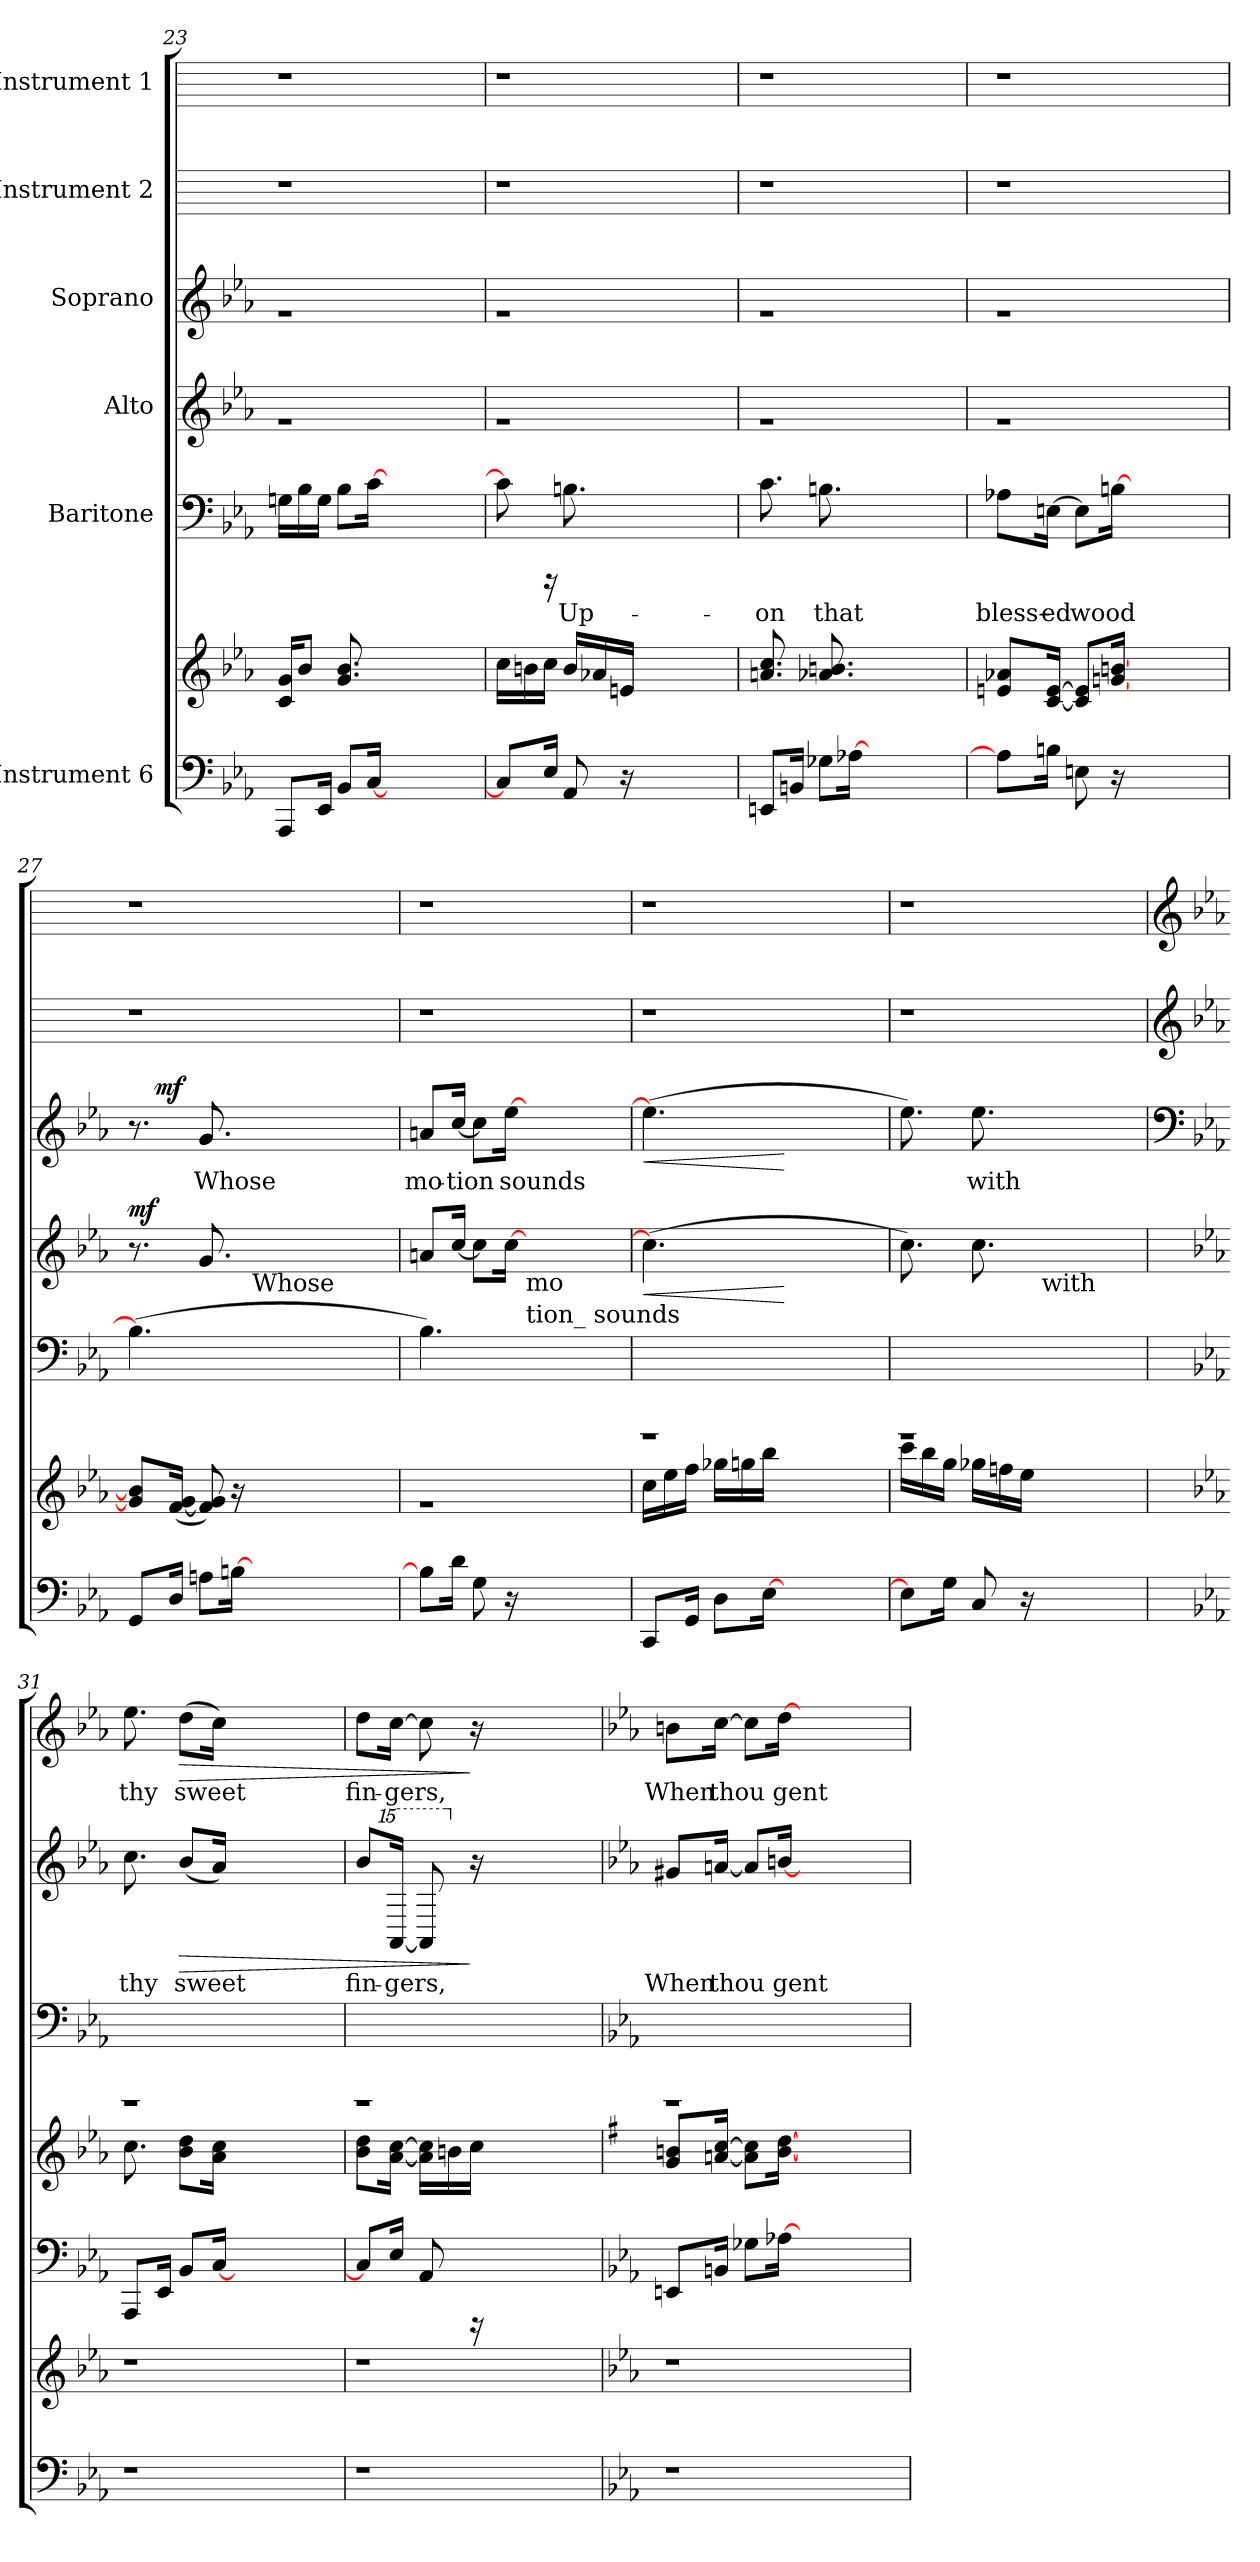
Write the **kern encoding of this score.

**kern	**kern	**kern	**text	**kern	**dynam	**kern	**text	**dynam	**kern	**text	**dynam	**kern	**text	**dynam
*part6	*part6	*part5	*part5	*part4	*part4	*part3	*part3	*part3	*part2	*part2	*part2	*part1	*part1	*part1
*staff7	*staff6	*staff5	*staff5	*staff4	*staff4	*staff3	*staff3	*staff3	*staff2	*staff2	*staff2	*staff1	*staff1	*staff1
*I"Instrument 6	*	*I"Baritone	*	*I"Alto	*	*I"Soprano	*	*	*I"Instrument 2	*	*	*I"Instrument 1	*	*
*clefF4	*clefG2	*clefF4	*	*clefG2	*	*clefG2	*	*	*	*	*	*	*	*
*ITrd2c3	*ITrd2c3	*ITrd2c3	*	*ITrd2c3	*	*	*	*	*	*	*	*	*	*
*k[]	*k[]	*k[]	*	*k[]	*	*k[b-e-a-]	*	*	*	*	*	*	*	*
*C:	*C:	*C:	*	*C:	*	*E-:	*	*	*	*	*	*	*	*
=23	=23	=23	=23	=23	=23	=23	=23	=23	=23	=23	=23	=23	=23	=23
!	!	!	!	!LO:N:vis=1	!	!LO:N:vis=1	!	!	!	!	!	!	!	!
8FFF/L	16A/ 16e/L	16En\L	.	1ra	.	1ra	.	.	1r	.	.	1r	.	.
.	8g/J	16G\	.	.	.	.	.	.	.	.	.	.	.	.
16CC/J	.	16E\J	.	.	.	.	.	.	.	.	.	.	.	.
8GG/L	8.e/ 8.g/	8G\L	.	.	.	.	.	.	.	.	.	.	.	.
[>16AA/J	.	[<16A\J	.	.	.	.	.	.	.	.	.	.	.	.
2ryy	2ryy	2ryy	.	.	.	.	.	.	.	.	.	.	.	.
8ryy	8ryy	8ryy	.	.	.	.	.	.	.	.	.	.	.	.
!!LO:LB:g=z
=24	=24	=24	=24	=24	=24	=24	=24	=24	=24	=24	=24	=24	=24	=24
!	!	!	!	!LO:N:vis=1	!	!LO:N:vis=1	!	!	!	!	!	!	!	!
8AA/L]	16a\L	8A\]	.	1ra	.	1ra	.	.	1r	.	.	1r	.	.
.	16g#X\	.	.	.	.	.	.	.	.	.	.	.	.	.
16C/J	16a\J	16rEEE	.	.	.	.	.	.	.	.	.	.	.	.
!	!	!	!LO:LY:b:cj	!	!	!	!	!	!	!	!	!	!	!
8FF/	16g#/L	8.G#X\	Up-	.	.	.	.	.	.	.	.	.	.	.
.	16fn/	.	.	.	.	.	.	.	.	.	.	.	.	.
16rC	16c#X/J	.	.	.	.	.	.	.	.	.	.	.	.	.
2ryy	2ryy	2ryy	.	.	.	.	.	.	.	.	.	.	.	.
8ryy	8ryy	8ryy	.	.	.	.	.	.	.	.	.	.	.	.
=25	=25	=25	=25	=25	=25	=25	=25	=25	=25	=25	=25	=25	=25	=25
!	!	!	!LO:LY:b:cj	!LO:N:vis=1	!	!LO:N:vis=1	!	!	!	!	!	!	!	!
8CC#X/L	8.f#X/ 8.a/	8.A\	-on	1ra	.	1ra	.	.	1r	.	.	1r	.	.
16GG#X/J	.	.	.	.	.	.	.	.	.	.	.	.	.	.
!	!	!	!LO:LY:b:cj	!	!	!	!	!	!	!	!	!	!	!
8E-X\L	8.fn/ 8.g#X/	8.G#X\	that	.	.	.	.	.	.	.	.	.	.	.
[<16Fn\J	.	.	.	.	.	.	.	.	.	.	.	.	.	.
2ryy	2ryy	2ryy	.	.	.	.	.	.	.	.	.	.	.	.
8ryy	8ryy	8ryy	.	.	.	.	.	.	.	.	.	.	.	.
=26	=26	=26	=26	=26	=26	=26	=26	=26	=26	=26	=26	=26	=26	=26
!	!	!	!LO:LY:b:cj	!LO:N:vis=1	!	!LO:N:vis=1	!	!	!	!	!	!	!	!
8F\L]	8c#X/ 8fn/L	8Fn\L	bless–	1ra	.	1ra	.	.	1r	.	.	1r	.	.
!	!	!	!LO:LY:b:cj	!	!	!	!	!	!	!	!	!	!	!
16G#X\J	[<16A/ [>16c#/J	[>16C#X\J	ed	.	.	.	.	.	.	.	.	.	.	.
!	!	!	!LO:LY:b	!	!	!	!	!	!	!	!	!	!	!
8C#X\	8A/] 8c#/]L	8C#\L]	wood	.	.	.	.	.	.	.	.	.	.	.
16rC	[<16g#X/ [>16en/J	[<16G#X\J	.	.	.	.	.	.	.	.	.	.	.	.
2ryy	2ryy	2ryy	.	.	.	.	.	.	.	.	.	.	.	.
8ryy	8ryy	8ryy	.	.	.	.	.	.	.	.	.	.	.	.
=27	=27	=27	=27	=27	=27	=27	=27	=27	=27	=27	=27	=27	=27	=27
!	!	!	!	!	!LO:DY:a	!	!	!	!	!	!	!	!	!
*	*	*	*	*	*	*^	*	*	*	*	*	*	*	*
8EE/L	8e/] 8g#/]L	(<4.G#\]	.	8.r	mf	8.r	16.ryy	.	.	1r	.	.	1r	.	.
!	!	!	!	!	!	!	!	!	!LO:DY:a	!	!	!	!	!	!
.	.	.	.	.	.	.	2ryy	.	mf	.	.	.	.	.	.
16BB/J	(<[<16d/ 16e/J	.	.	.	.	.	.	.	.	.	.	.	.	.	.
!	!	!	!	!	!	!	!	!LO:LY:b:cj	!	!	!	!	!	!	!
8F#X\L	8d/] 8e/)	.	.	8.e/	.	8.g/	.	Whose	.	.	.	.	.	.	.
[<16G#X\J	16ra	.	.	.	.	.	.	.	.	.	.	.	.	.	.
!	!	!	!	!LO:TX:b:t=Whose	!	!	!	!	!	!	!	!	!	!	!
2ryy	2ryy	2ryy	.	2ryy	.	2ryy	.	.	.	.	.	.	.	.	.
.	.	.	.	.	.	.	4ryy	.	.	.	.	.	.	.	.
.	.	.	.	.	.	.	8ryy	.	.	.	.	.	.	.	.
8ryy	8ryy	8ryy	.	8ryy	.	8ryy	.	.	.	.	.	.	.	.	.
.	.	.	.	.	.	.	32ryy	.	.	.	.	.	.	.	.
=28	=28	=28	=28	=28	=28	=28	=28	=28	=28	=28	=28	=28	=28	=28	=28
!	!LO:N:vis=1	!	!	!	!	!	!	!LO:LY:b:cj	!	!	!	!	!	!	!
*	*	*	*	*	*	*v	*v	*	*	*	*	*	*	*	*
8G#\L]	4.ra	4.G\)	.	8f#X/L	.	8an/L	mo-	.	1r	.	.	1r	.	.
!	!	!	!	!	!	!	!LO:LY:b	!	!	!	!	!	!	!
16B\J	.	.	.	[<16a/J	.	[<16cc/J	-tion	.	.	.	.	.	.	.
8E\	.	.	.	8a\L]	.	8cc\L]	.	.	.	.	.	.	.	.
!	!	!	!	!	!	!	!LO:LY:b:cj	!	!	!	!	!	!	!
16rC	.	.	.	[<16a\J	.	[<16ee-\J	sounds	.	.	.	.	.	.	.
!	!	!	!	!LO:TX:b:t=mo	!	!	!	!	!	!	!	!	!	!
!	!	!	!	!LO:TX:b:t=tion_ sounds	!	!	!	!	!	!	!	!	!	!
2ryy	2ryy	2ryy	.	2ryy	.	2ryy	.	.	.	.	.	.	.	.
8ryy	8ryy	8ryy	.	8ryy	.	8ryy	.	.	.	.	.	.	.	.
=29	=29	=29	=29	=29	=29	=29	=29	=29	=29	=29	=29	=29	=29	=29
!	!	!LO:N:vis=1	!	!	!LO:HP:b	!	!	!LO:HP:b	!	!	!	!	!	!
8AAA/L	16a\L	1rEEE	.	(<4.a\]	<	(<4.ee-\]	.	<	1r	.	.	1r	.	.
.	16cc\	.	.	.	.	.	.	.	.	.	.	.	.	.
16EE/J	16dd\J	.	.	.	.	.	.	.	.	.	.	.	.	.
8BB\L	16ee-X\L	.	.	.	.	.	.	.	.	.	.	.	.	.
.	16ee\	.	.	.	.	.	.	.	.	.	.	.	.	.
[<16C\J	16gg\J	.	.	.	.	.	.	.	.	.	.	.	.	.
2ryy	2ryy	.	.	2ryy	[	2ryy	.	[	.	.	.	.	.	.
8ryy	8ryy	.	.	8ryy	.	8ryy	.	.	.	.	.	.	.	.
=30	=30	=30	=30	=30	=30	=30	=30	=30	=30	=30	=30	=30	=30	=30
!	!	!LO:N:vis=1	!	!	!	!	!	!	!	!	!	!	!	!
8C\L]	16aa\L	1rEEE	.	8.a\)	.	8.ee-\)	.	.	1r	.	.	1r	.	.
.	16gg\	.	.	.	.	.	.	.	.	.	.	.	.	.
16E\J	16ee\J	.	.	.	.	.	.	.	.	.	.	.	.	.
!	!	!	!	!	!	!	!LO:LY:b:cj	!	!	!	!	!	!	!
8AA/	16ee-X\L	.	.	8.a\	.	8.ee-\	with	.	.	.	.	.	.	.
.	16ddn\	.	.	.	.	.	.	.	.	.	.	.	.	.
16rC	16cc\J	.	.	.	.	.	.	.	.	.	.	.	.	.
!	!	!	!	!LO:TX:b:t=with	!	!	!	!	!	!	!	!	!	!
2ryy	2ryy	.	.	2ryy	.	2ryy	.	.	.	.	.	.	.	.
8ryy	8ryy	.	.	8ryy	.	8ryy	.	.	.	.	.	.	.	.
!!LO:PB:g=z
=31	=31	=31	=31	=31	=31	=31	=31	=31	=31	=31	=31	=31	=31	=31
*	*	*	*	*	*	*clefF4	*	*	*clefG2	*	*	*clefG2	*	*
*	*	*	*	*	*	*	*	*	*k[b-e-a-]	*	*	*k[b-e-a-]	*	*
*	*	*	*	*	*	*	*	*	*E-:	*	*	*E-:	*	*
!	!	!	!	!	!	!LO:N:vis=1	!	!	!	!LO:LY:b:cj	!	!	!LO:LY:b:cj	!
1r	1r	8FFF/L	.	8.a\	.	1rEEE	.	.	8.cc\	thy	.	8.ee-\	thy	.
.	.	16CC/J	.	.	.	.	.	.	.	.	.	.	.	.
!	!	!	!	!	!	!	!	!	!	!LO:LY:b	!LO:HP:b	!	!LO:LY:b	!LO:HP:b
.	.	8GG/L	.	8b\ 8g\L	.	.	.	.	(>8b-/L	sweet	>	(>8dd\L	sweet	>
.	.	[>16AA/J	.	16a\ 16f\J	.	.	.	.	16a-/J)	.	.	16cc\J)	.	.
.	.	2ryy	.	2ryy	.	.	.	.	2ryy	.	.	2ryy	.	.
.	.	8ryy	.	8ryy	.	.	.	.	8ryy	.	.	8ryy	.	.
=32	=32	=32	=32	=32	=32	=32	=32	=32	=32	=32	=32	=32	=32	=32
!	!	!	!	!	!	!LO:N:vis=1	!	!	!	!LO:LY:b:rj	!	!	!LO:LY:b:rj	!
1r	1r	8AA/L]	.	8b\ 8g\L	.	1rEEE	.	.	8b-/L	fin-	.	8dd\L	fin-	.
*	*	*	*	*	*	*	*	*	*15ma	*	*	*	*	*
!	!	!	!	!	!	!	!	!	!	!LO:LY:b:cj	!	!	!LO:LY:b:rj	!
.	.	16C/J	.	[>16a\ [<16f\J	.	.	.	.	[<16a-/J	-gers,	.	[>16cc\J	-gers,	.
.	.	8FF/	.	16a\] 16f\]L	.	.	.	.	8a-/]	.	.	8cc\]	.	.
.	.	.	.	16g#X\	.	.	.	.	.	.	.	.	.	.
*	*	*	*	*	*	*	*	*	*X15ma	*	*	*	*	*
.	.	16rEEE	.	16a\J	.	.	.	.	16ra	.	]	16ra	.	]
.	.	2ryy	.	2ryy	.	.	.	.	2ryy	.	.	2ryy	.	.
.	.	8ryy	.	8ryy	.	.	.	.	8ryy	.	.	8ryy	.	.
=33	=33	=33	=33	=33	=33	=33	=33	=33	=33	=33	=33	=33	=33	=33
*	*	*	*	*k[f#c#g#d#]	*	*	*	*	*	*	*	*	*	*
*	*	*	*	*E:	*	*	*	*	*	*	*	*	*	*
!	!	!	!	!	!	!LO:N:vis=1	!	!	!	!LO:LY:b:cj	!	!	!LO:LY:b:cj	!
1r	1r	8CC#X/L	.	8g#X/ 8e/L	.	1rEEE	.	.	8g#X/L	When	.	8bn\L	When	.
!	!	!	!	!	!	!	!	!	!	!LO:LY:b	!	!	!LO:LY:b	!
.	.	16GG#X/J	.	[>16a/ [<16f#X/J	.	.	.	.	[<16an/J	thou	.	[>16cc\J	thou	.
.	.	8E-X\L	.	8a\] 8f#\]L	.	.	.	.	8a/L]	.	.	8cc\L]	.	.
!	!	!	!	!	!	!	!	!	!	!LO:LY:b	!	!	!LO:LY:b	!
.	.	[<16Fn\J	.	[<16b\ [>16g#\J	.	.	.	.	[>16bn/J	gent-	.	[<16dd\J	gent-	.
.	.	2ryy	.	2ryy	.	.	.	.	2ryy	.	.	2ryy	.	.
.	.	8ryy	.	8ryy	.	.	.	.	8ryy	.	.	8ryy	.	.
=	=	=	=	=	=	=	=	=	=	=	=	=	=	=
*-	*-	*-	*-	*-	*-	*-	*-	*-	*-	*-	*-	*-	*-	*-
